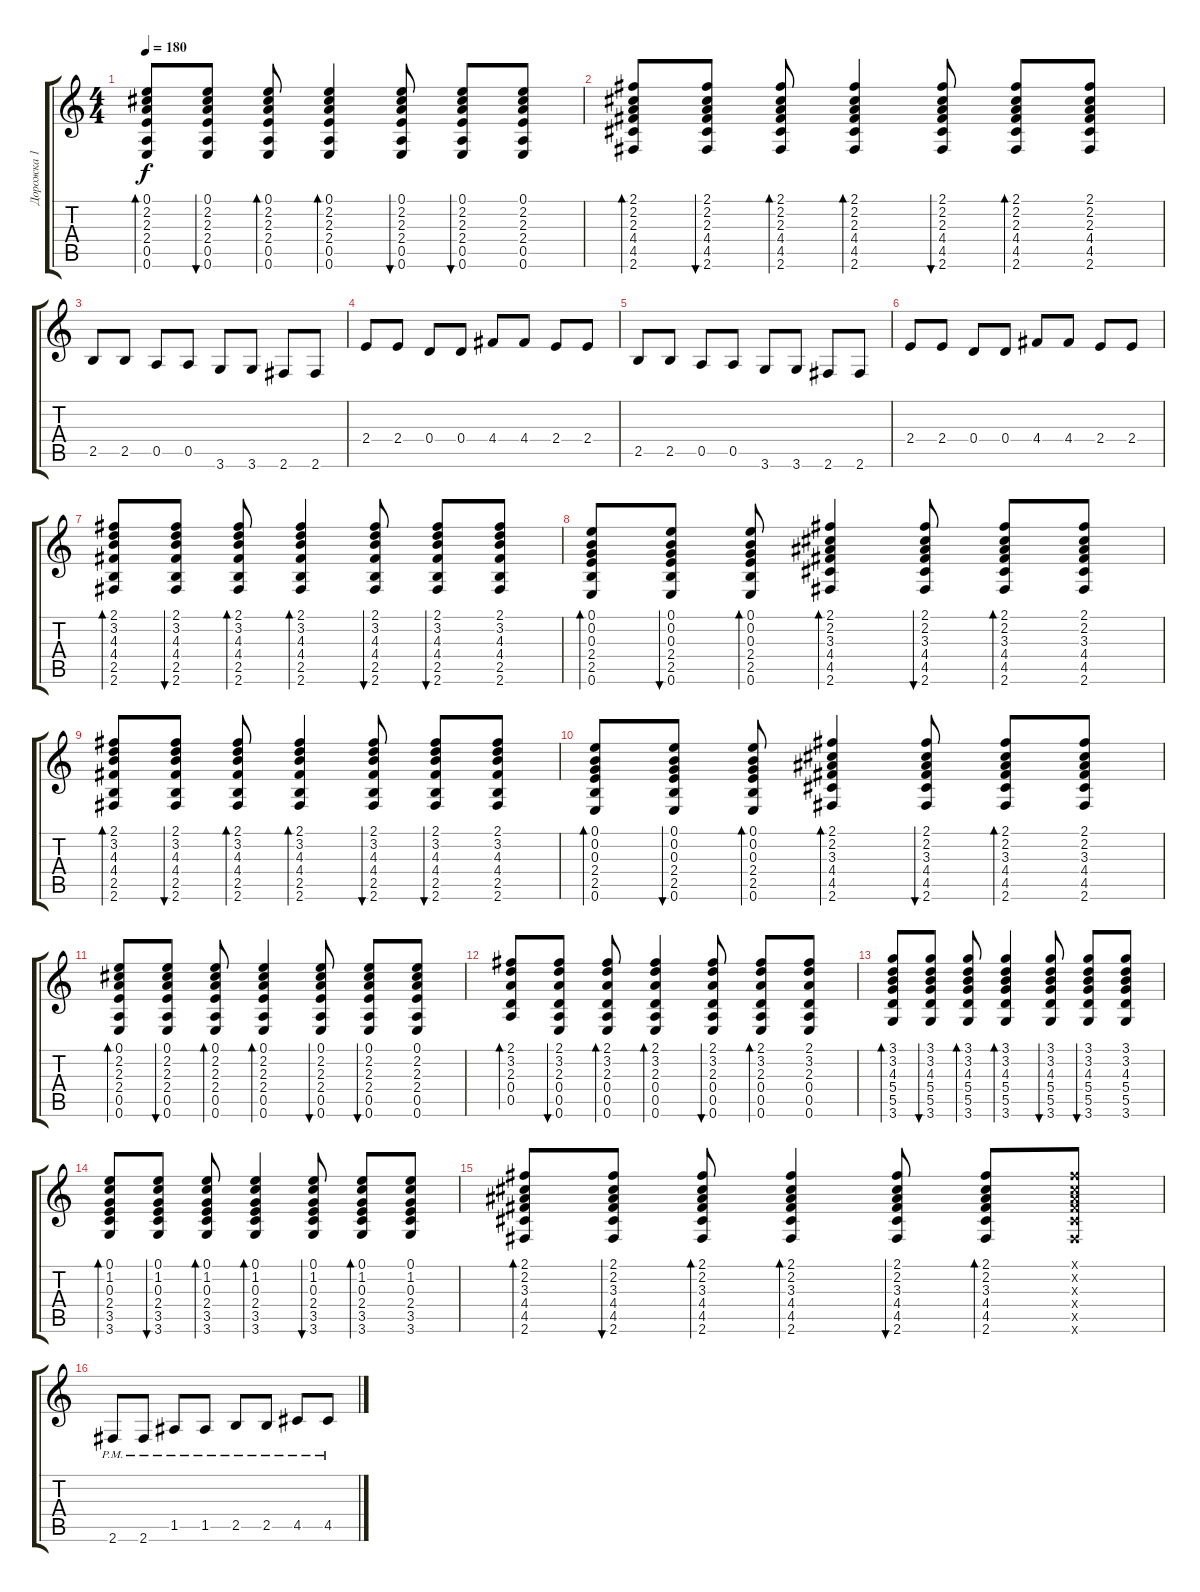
\track ("Дорожка 1" "Дорожка 1") {instrument acousticguitarsteel}
\staff {score tabs}
\tuning (E4 B3 G3 D3 A2 E2) {hide}
\ts (4 4)
\tempo 180
\clef g2
\ks c
(0.1 2.2 2.3 2.4 0.5 0.6).8{bd 120 dy f} (0.1 2.2 2.3 2.4 0.5 0.6).8{bu 60} (0.1 2.2 2.3 2.4 0.5 0.6).8{bd 60} (0.1 2.2 2.3 2.4 0.5 0.6).4{bd 60} (0.1 2.2 2.3 2.4 0.5 0.6).8{bu 60} (0.1 2.2 2.3 2.4 0.5 0.6).8{bu 120} (0.1 2.2 2.3 2.4 0.5 0.6).8 |
(2.1 2.2 2.3 4.4 4.5 2.6).8{bd 120} (2.1 2.2 2.3 4.4 4.5 2.6).8{bu 60} (2.1 2.2 2.3 4.4 4.5 2.6).8{bd 60} (2.1 2.2 2.3 4.4 4.5 2.6).4{bd 60} (2.1 2.2 2.3 4.4 4.5 2.6).8{bu 60} (2.1 2.2 2.3 4.4 4.5 2.6).8{bd 120} (2.1 2.2 2.3 4.4 4.5 2.6).8 |
2.5.8 2.5.8 0.5.8 0.5.8 3.6.8 3.6.8 2.6.8 2.6.8 |
2.4.8 2.4.8 0.4.8 0.4.8 4.4.8 4.4.8 2.4.8 2.4.8 |
2.5.8 2.5.8 0.5.8 0.5.8 3.6.8 3.6.8 2.6.8 2.6.8 |
2.4.8 2.4.8 0.4.8 0.4.8 4.4.8 4.4.8 2.4.8 2.4.8 |
(2.1 3.2 4.3 4.4 2.5 2.6).8{bd 120} (2.1 3.2 4.3 4.4 2.5 2.6).8{bu 60} (2.1 3.2 4.3 4.4 2.5 2.6).8{bd 60} (2.1 3.2 4.3 4.4 2.5 2.6).4{bd 60} (2.1 3.2 4.3 4.4 2.5 2.6).8{bu 60} (2.1 3.2 4.3 4.4 2.5 2.6).8{bu 120} (2.1 3.2 4.3 4.4 2.5 2.6).8 |
(0.1 0.2 0.3 2.4 2.5 0.6).8{bd 120} (0.1 0.2 0.3 2.4 2.5 0.6).8{bu 60} (0.1 0.2 0.3 2.4 2.5 0.6).8{bd 60} (2.1 2.2 3.3 4.4 4.5 2.6).4{bd 60} (2.1 2.2 3.3 4.4 4.5 2.6).8{bu 60} (2.1 2.2 3.3 4.4 4.5 2.6).8{bd 120} (2.1 2.2 3.3 4.4 4.5 2.6).8 |
(2.1 3.2 4.3 4.4 2.5 2.6).8{bd 120} (2.1 3.2 4.3 4.4 2.5 2.6).8{bu 60} (2.1 3.2 4.3 4.4 2.5 2.6).8{bd 60} (2.1 3.2 4.3 4.4 2.5 2.6).4{bd 60} (2.1 3.2 4.3 4.4 2.5 2.6).8{bu 60} (2.1 3.2 4.3 4.4 2.5 2.6).8{bu 120} (2.1 3.2 4.3 4.4 2.5 2.6).8 |
(0.1 0.2 0.3 2.4 2.5 0.6).8{bd 120} (0.1 0.2 0.3 2.4 2.5 0.6).8{bu 60} (0.1 0.2 0.3 2.4 2.5 0.6).8{bd 60} (2.1 2.2 3.3 4.4 4.5 2.6).4{bd 60} (2.1 2.2 3.3 4.4 4.5 2.6).8{bu 60} (2.1 2.2 3.3 4.4 4.5 2.6).8{bd 120} (2.1 2.2 3.3 4.4 4.5 2.6).8 |
(0.1 2.2 2.3 2.4 0.5 0.6).8{bd 120} (0.1 2.2 2.3 2.4 0.5 0.6).8{bu 60} (0.1 2.2 2.3 2.4 0.5 0.6).8{bd 60} (0.1 2.2 2.3 2.4 0.5 0.6).4{bd 60} (0.1 2.2 2.3 2.4 0.5 0.6).8{bu 60} (0.1 2.2 2.3 2.4 0.5 0.6).8{bu 120} (0.1 2.2 2.3 2.4 0.5 0.6).8 |
(2.1 3.2 2.3 0.4 0.5).8{bd 120} (2.1 3.2 2.3 0.4 0.5 0.6).8{bu 60} (2.1 3.2 2.3 0.4 0.5 0.6).8{bd 60} (2.1 3.2 2.3 0.4 0.5 0.6).4{bd 60} (2.1 3.2 2.3 0.4 0.5 0.6).8{bu 60} (2.1 3.2 2.3 0.4 0.5 0.6).8{bd 120} (2.1 3.2 2.3 0.4 0.5 0.6).8 |
(3.1 3.2 4.3 5.4 5.5 3.6).8{bd 120} (3.1 3.2 4.3 5.4 5.5 3.6).8{bu 60} (3.1 3.2 4.3 5.4 5.5 3.6).8{bd 60} (3.1 3.2 4.3 5.4 5.5 3.6).4{bd 60} (3.1 3.2 4.3 5.4 5.5 3.6).8{bu 60} (3.1 3.2 4.3 5.4 5.5 3.6).8{bu 120} (3.1 3.2 4.3 5.4 5.5 3.6).8 |
(0.1 1.2 0.3 2.4 3.5 3.6).8{bd 120} (0.1 1.2 0.3 2.4 3.5 3.6).8{bu 60} (0.1 1.2 0.3 2.4 3.5 3.6).8{bd 60} (0.1 1.2 0.3 2.4 3.5 3.6).4{bd 60} (0.1 1.2 0.3 2.4 3.5 3.6).8{bu 60} (0.1 1.2 0.3 2.4 3.5 3.6).8{bd 120} (0.1 1.2 0.3 2.4 3.5 3.6).8 |
(2.1 2.2 3.3 4.4 4.5 2.6).8{bd 120} (2.1 2.2 3.3 4.4 4.5 2.6).8{bu 60} (2.1 2.2 3.3 4.4 4.5 2.6).8{bd 60} (2.1 2.2 3.3 4.4 4.5 2.6).4{bd 60} (2.1 2.2 3.3 4.4 4.5 2.6).8{bu 60} (2.1 2.2 3.3 4.4 4.5 2.6).8{bd 120} (2.1{x} 2.2{x} 3.3{x} 4.4{x} 4.5{x} 2.6{x}).8 |
2.6{pm}.8 2.6{pm}.8 1.5{pm}.8 1.5{pm}.8 2.5{pm}.8 2.5{pm}.8 4.5{pm}.8 4.5{pm}.8
